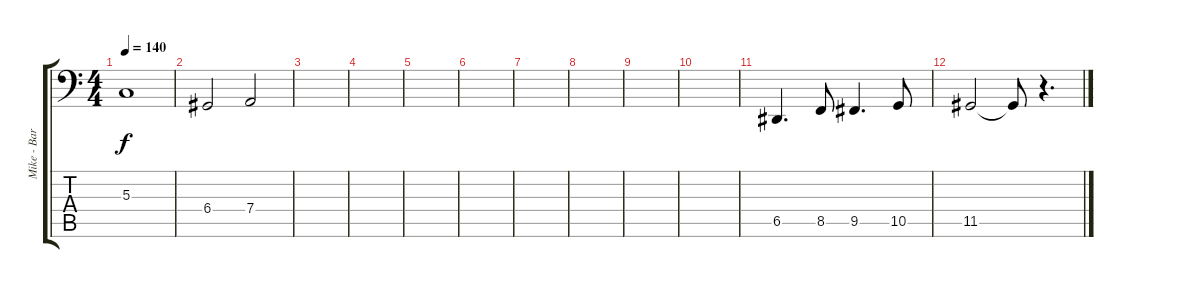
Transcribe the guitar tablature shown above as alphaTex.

\track ("Mike - Bari" "Mike - Bar") {instrument baritonesax}
\staff {score tabs}
\tuning (E3 B2 G2 D2 A1 E1) {hide}
\ts (4 4)
\tempo 140
\clef f4
\ks c
5.3.1{dy f} |
6.4.2 7.4.2 |
|
|
|
|
|
|
|
|
6.5.4{d} 8.5.8 9.5.4{d} 10.5.8 |
11.5.2 11.5{t}.8 r.4{d}
